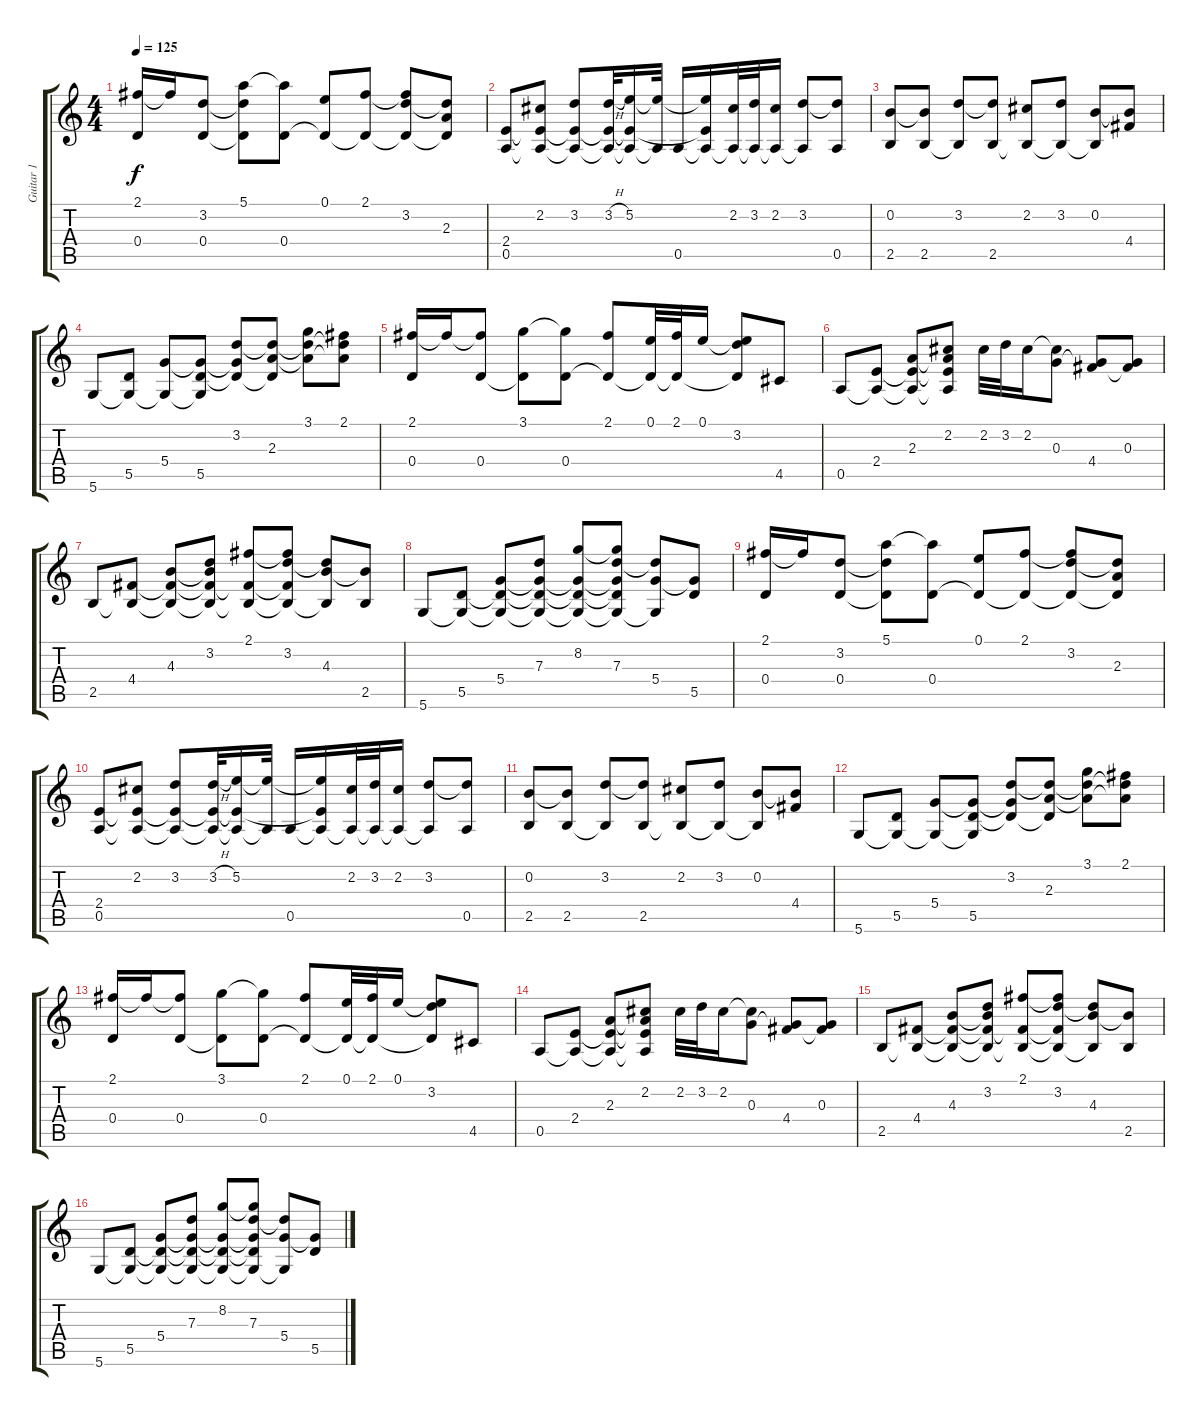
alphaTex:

\track ("Guitar 1" "Guitar 1") {instrument acousticguitarsteel}
\staff {score tabs}
\tuning (E4 B3 G3 D3 A2 D2) {hide}
\ts (4 4)
\tempo 125
\clef g2
\ks c
(2.1 0.4).16{dy f instrument acousticguitarsteel} 2.1{t}.16 (3.2 0.4).8 (5.1 3.2{t} 0.4{t}).8 (5.1{t} 0.4).8 (0.1 0.4{t}).8 (2.1 0.4{t}).8 (2.1{t} 3.2 0.4{t}).8 (3.2{t} 2.3 0.4{t}).8 |
(2.4 0.5).8 (2.2 2.4{t} 0.5{t}).8 (3.2 2.4{t} 0.5{t}).8 (3.2{h} 2.4{t} 0.5{t}).32 (5.2 2.4{t} 0.5{t}).16 (5.2{t} 0.5{t}).32 0.5.16 (5.2{t} 2.4{t} 0.5{t}).16 (2.2 0.5{t}).32 (3.2 0.5{t}).32 (2.2 0.5{t}).16 (3.2 0.5{t}).8 (3.2{t} 0.5).8 |
(0.2 2.5).8 (0.2{t} 2.5).8 (3.2 2.5{t}).8 (3.2{t} 2.5).8 (2.2 2.5{t}).8 (3.2 2.5{t}).8 (0.2 2.5{t}).8 (0.2{t} 4.4).8 |
5.6.8 (5.5 5.6{t}).8 (5.4 5.6{t}).8 (5.4{t} 5.5 5.6{t}).8 (3.2 5.4{t} 5.5{t}).8 (3.2{t} 2.3 5.5{t}).8 (3.1 3.2{t} 2.3{t}).8 (2.1 3.2{t} 2.3{t}).8 |
(2.1 0.4).16 2.1{t}.16 (2.1{t} 0.4).8 (3.1 0.4{t}).8 (3.1{t} 0.4).8 (2.1 0.4{t}).8 (0.1 0.4{t}).32 (2.1 0.4{t}).32 0.1.16 (0.1{t} 3.2 0.4{t}).8 4.5.8 |
0.5.8 (2.4 0.5{t}).8 (2.3 2.4{t} 0.5{t}).8 (2.2 2.3{t} 2.4{t} 0.5{t}).8 2.2.32 3.2.32 2.2.16 (2.2{t} 0.3).8 (0.3{t} 4.4).8 (0.3 4.4{t}).8 |
2.5.8 (4.4 2.5{t}).8 (4.3 4.4{t} 2.5{t}).8 (3.2 4.3{t} 4.4{t} 2.5{t}).8 (2.1 4.4{t} 2.5{t}).8 (2.1{t} 3.2 4.4{t} 2.5{t}).8 (3.2{t} 4.3 2.5{t}).8 (4.3{t} 2.5).8 |
5.6.8 (5.5 5.6{t}).8 (5.4 5.5{t} 5.6{t}).8 (7.3 5.4{t} 5.5{t} 5.6{t}).8 (8.2 5.4{t} 5.5{t} 5.6{t}).8 (8.2{t} 7.3 5.4{t} 5.5{t} 5.6{t}).8 (7.3{t} 5.4 5.6{t}).8 (5.4{t} 5.5).8 |
(2.1 0.4).16 2.1{t}.16 (3.2 0.4).8 (5.1 3.2{t} 0.4{t}).8 (5.1{t} 0.4).8 (0.1 0.4{t}).8 (2.1 0.4{t}).8 (2.1{t} 3.2 0.4{t}).8 (3.2{t} 2.3 0.4{t}).8 |
(2.4 0.5).8 (2.2 2.4{t} 0.5{t}).8 (3.2 2.4{t} 0.5{t}).8 (3.2{h} 2.4{t} 0.5{t}).32 (5.2 2.4{t} 0.5{t}).16 (5.2{t} 0.5{t}).32 0.5.16 (5.2{t} 2.4{t} 0.5{t}).16 (2.2 0.5{t}).32 (3.2 0.5{t}).32 (2.2 0.5{t}).16 (3.2 0.5{t}).8 (3.2{t} 0.5).8 |
(0.2 2.5).8 (0.2{t} 2.5).8 (3.2 2.5{t}).8 (3.2{t} 2.5).8 (2.2 2.5{t}).8 (3.2 2.5{t}).8 (0.2 2.5{t}).8 (0.2{t} 4.4).8 |
5.6.8 (5.5 5.6{t}).8 (5.4 5.6{t}).8 (5.4{t} 5.5 5.6{t}).8 (3.2 5.4{t} 5.5{t}).8 (3.2{t} 2.3 5.5{t}).8 (3.1 3.2{t} 2.3{t}).8 (2.1 3.2{t} 2.3{t}).8 |
(2.1 0.4).16 2.1{t}.16 (2.1{t} 0.4).8 (3.1 0.4{t}).8 (3.1{t} 0.4).8 (2.1 0.4{t}).8 (0.1 0.4{t}).32 (2.1 0.4{t}).32 0.1.16 (0.1{t} 3.2 0.4{t}).8 4.5.8 |
0.5.8 (2.4 0.5{t}).8 (2.3 2.4{t} 0.5{t}).8 (2.2 2.3{t} 2.4{t} 0.5{t}).8 2.2.32 3.2.32 2.2.16 (2.2{t} 0.3).8 (0.3{t} 4.4).8 (0.3 4.4{t}).8 |
2.5.8 (4.4 2.5{t}).8 (4.3 4.4{t} 2.5{t}).8 (3.2 4.3{t} 4.4{t} 2.5{t}).8 (2.1 4.4{t} 2.5{t}).8 (2.1{t} 3.2 4.4{t} 2.5{t}).8 (3.2{t} 4.3 2.5{t}).8 (4.3{t} 2.5).8 |
5.6.8 (5.5 5.6{t}).8 (5.4 5.5{t} 5.6{t}).8 (7.3 5.4{t} 5.5{t} 5.6{t}).8 (8.2 5.4{t} 5.5{t} 5.6{t}).8 (8.2{t} 7.3 5.4{t} 5.5{t} 5.6{t}).8 (7.3{t} 5.4 5.6{t}).8 (5.4{t} 5.5).8
